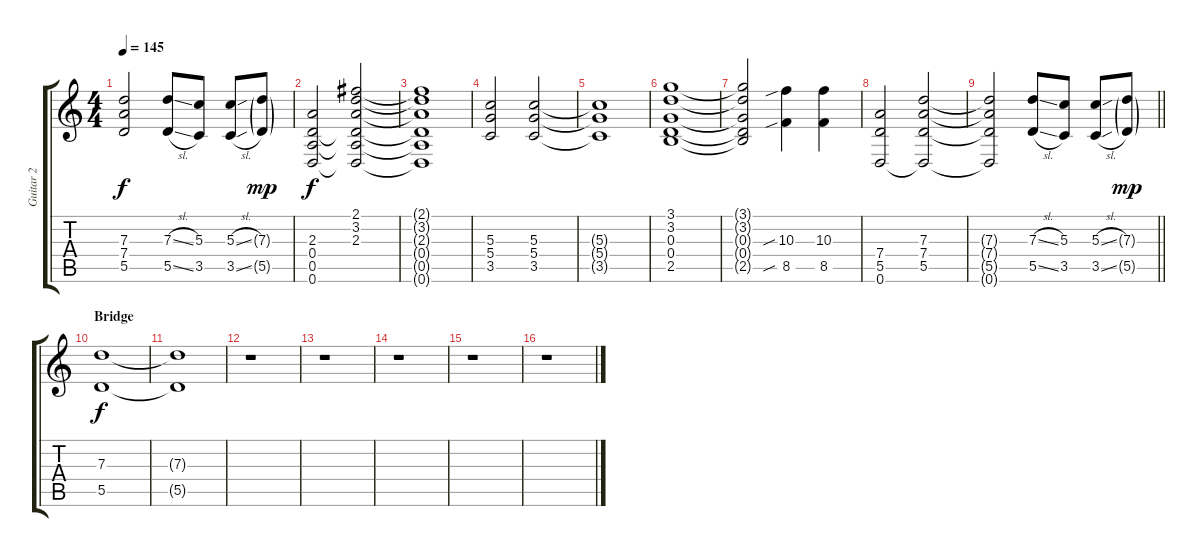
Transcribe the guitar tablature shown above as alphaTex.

\track ("Guitar 2" "Guitar 2") {instrument overdrivenguitar}
\staff {score tabs}
\tuning (E4 B3 G3 D3 A2 D2) {hide}
\ts (4 4)
\tempo 145
\clef g2
\ks c
(7.3{t} 7.4{t} 5.5{t}).2{dy f} (7.3{sl} 5.5{sl}).8 (5.3 3.5).8 (5.3{sl} 3.5{sl}).8 (7.3{g} 5.5{g}).8{dy mp} |
(2.3 0.4 0.5 0.6).2{dy f} (2.1 3.2 2.3 0.4{t} 0.5{t} 0.6{t}).2 |
(2.1{t} 3.2{t} 2.3{t} 0.4{t} 0.5{t} 0.6{t}).1 |
(5.3 5.4 3.5).2 (5.3 5.4 3.5).2 |
(5.3{t} 5.4{t} 3.5{t}).1 |
(3.1 3.2 0.3 0.4 2.5).1 |
(3.1{t} 3.2{t} 0.3{t} 0.4{t} 2.5{t}).2 (10.3{sib} 8.5{sib}).4 (10.3 8.5).4 |
(7.4 5.5 0.6).2 (7.3 7.4 5.5 0.6{t}).2 |
\barLineRight lightlight
(7.3{t} 7.4{t} 5.5{t} 0.6{t}).2 (7.3{sl} 5.5{sl}).8 (5.3 3.5).8 (5.3{sl} 3.5{sl}).8 (7.3{g} 5.5{g}).8{dy mp} |
\section ("" "Bridge")
(7.3 5.5).1{dy f} |
(7.3{t} 5.5{t}).1 |
r.1 |
r.1 |
r.1 |
r.1 |
r.1
